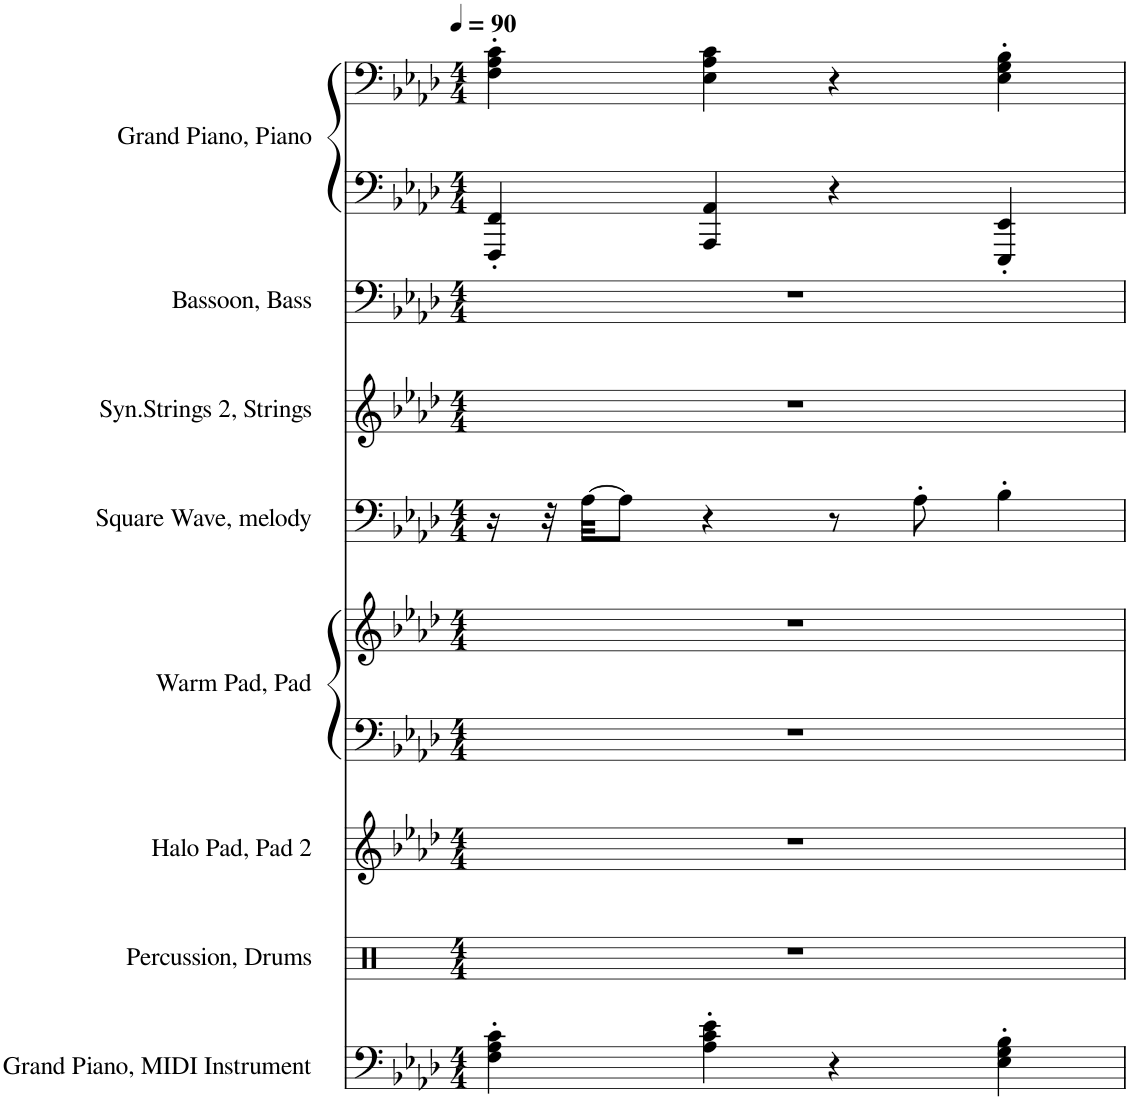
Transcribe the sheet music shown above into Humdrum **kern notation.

**kern	**kern	**kern	**kern	**kern	**kern	**kern	**kern	**kern	**kern
*part8	*part7	*part6	*part5	*part5	*part4	*part3	*part2	*part1	*part1
*staff10	*staff9	*staff8	*staff7	*staff6	*staff5	*staff4	*staff3	*staff2	*staff1
*I"Grand Piano, MIDI Instrument	*I"Percussion, Drums	*I"Halo Pad, Pad 2	*I"Warm Pad, Pad	*	*I"Square Wave, melody	*I"Syn.Strings 2, Strings	*I"Bassoon, Bass	*I"Grand Piano, Piano	*
*I'Pno	*I'Perc	*	*	*	*	*I'Str	*I'Bsn	*I'Pno	*
*clefF4	*clefX	*clefG2	*clefF4	*clefG2	*clefF4	*clefG2	*clefF4	*clefF4	*clefF4
*k[b-e-a-d-]	*k[]	*k[b-e-a-d-]	*k[b-e-a-d-]	*k[b-e-a-d-]	*k[b-e-a-d-]	*k[b-e-a-d-]	*k[b-e-a-d-]	*k[b-e-a-d-]	*k[b-e-a-d-]
*M4/4	*M4/4	*M4/4	*M4/4	*M4/4	*M4/4	*M4/4	*M4/4	*M4/4	*M4/4
*MM90	*MM90	*MM90	*MM90	*MM90	*MM90	*MM90	*MM90	*MM90	*MM90
=1	=1	=1	=1	=1	=1	=1	=1	=1	=1
4F\' 4A-\' 4c\'	1r	1r	1r	1r	16r	1r	1r	4FFF/' 4FF/'	4F\' 4A-\' 4c\'
.	.	.	.	.	32r	.	.	.	.
.	.	.	.	.	[32A-\KKL	.	.	.	.
.	.	.	.	.	8A-\J]	.	.	.	.
4A-\' 4c\' 4e-\'	.	.	.	.	4r	.	.	4AAA-/ 4AA-/	4E-\ 4A-\ 4c\
4r	.	.	.	.	8r	.	.	4r	4r
.	.	.	.	.	8A-'\	.	.	.	.
4E-\' 4G\' 4B-\'	.	.	.	.	4B-'\	.	.	4EEE-/' 4EE-/'	4E-\' 4G\' 4B-\'
=	=	=	=	=	=	=	=	=	=
*-	*-	*-	*-	*-	*-	*-	*-	*-	*-
